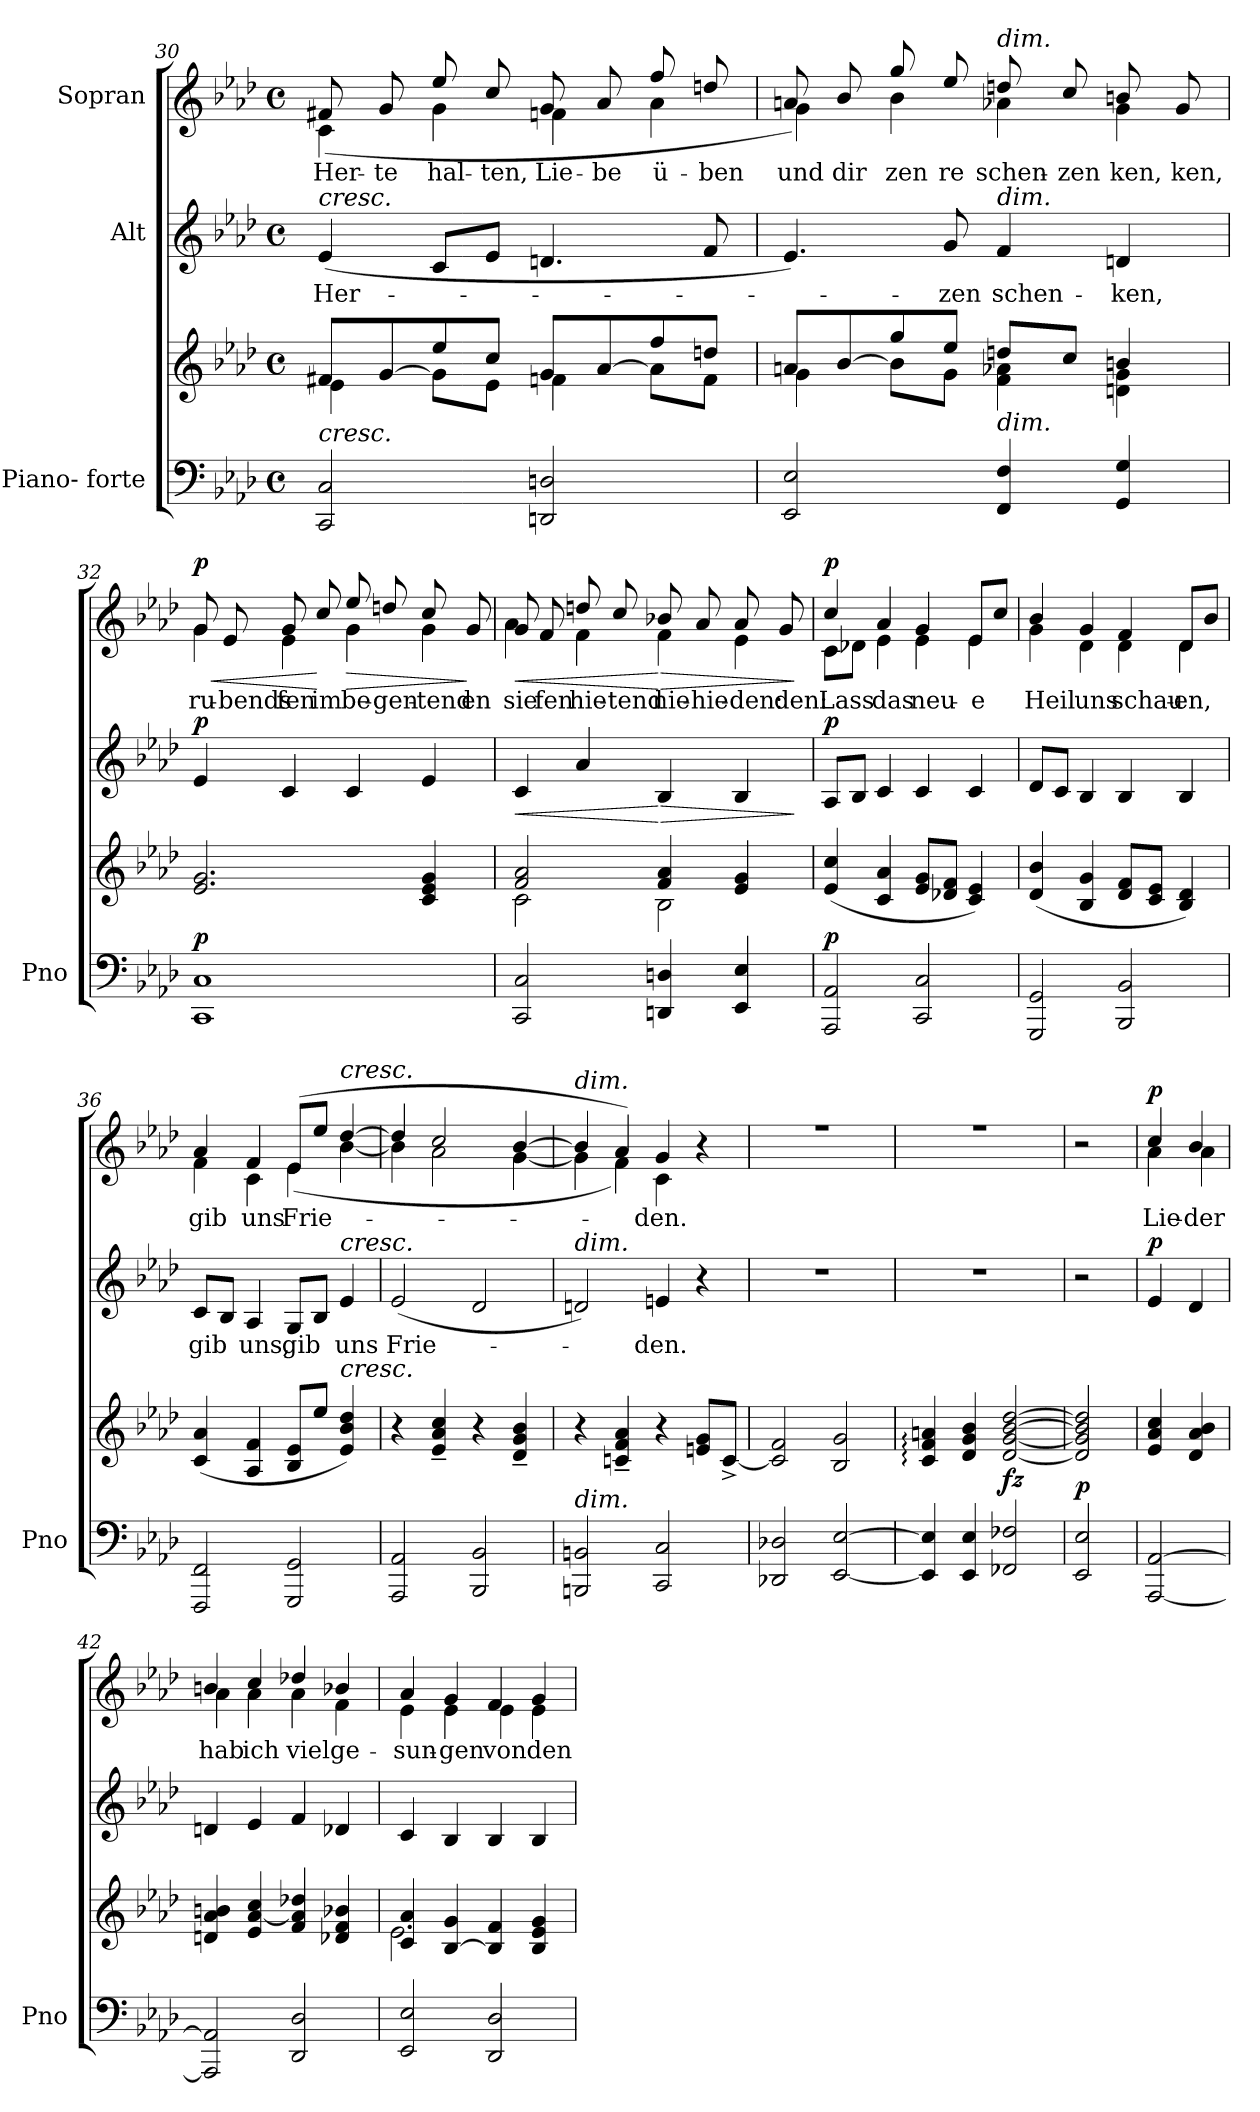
**kern	**kern	**dynam	**kern	**text	**dynam	**kern	**text	**dynam
*part3	*part3	*part3	*part2	*part2	*part2	*part1	*part1	*part1
*staff4	*staff3	*staff3/4	*staff2	*staff2	*staff2	*staff1	*staff1	*staff1
*I"Piano- forte	*	*	*I"Alt	*	*	*I"Sopran	*	*
*I'Pno	*	*	*	*	*	*	*	*
!!LO:PB:g=z
*clefF4	*clefG2	*	*clefG2	*	*	*clefG2	*	*
*k[b-e-a-d-]	*k[b-e-a-d-]	*	*k[b-e-a-d-]	*	*	*k[b-e-a-d-]	*	*
*M4/4	*M4/4	*	*M4/4	*	*	*M4/4	*	*
*met(c)	*met(c)	*	*met(c)	*	*	*met(c)	*	*
=30	=30	=30	=30	=30	=30	=30	=30	=30
*	*^	*	*	*	*	*	*	*
!	!	!	!	!	!	!	!LO:TX:a:i:t=cresc.	!	!
!	!	!	!	!LO:TX:a:i:t=cresc.	!	!	!	!	!
!LO:TX:a:i:t=cresc.	!	!	!	!	!	!	!	!	!
!	!	!	!	!	!LO:LY:b	!	!	!LO:LY:b	!
*	*	*	*	*	*	*	*^	*	*
!	!	!	!	!	!	!	!	!	!LO:LY:b	!
2CC/ 2C/	8f#X/L	4e-\	.	(4e-/	Her-	.	8f#X/	(4c\	Her-	.
!	!	!	!	!	!	!	!	!	!LO:LY:b	!
.	[8g/	.	.	.	.	.	8g/	.	-te	.
!	!	!	!	!	!	!	!	!	!LO:LY:b	!
.	8ee-/	8g\L]	.	8c/L	.	.	8ee-/	4g\	hal-	.
!	!	!	!	!	!	!	!	!	!LO:LY:b	!
.	8cc/J	8e-\J	.	8e-/J	.	.	8cc/	.	-ten,	.
!	!	!	!	!	!	!	!	!	!LO:LY:b	!
2DDn/ 2Dn/	8g/L	4fn\	.	4.dn/	.	.	8g/	4fn\	Lie-	.
!	!	!	!	!	!	!	!	!	!LO:LY:b	!
.	[8a-/	.	.	.	.	.	8a-/	.	-be	.
!	!	!	!	!	!	!	!	!	!LO:LY:b	!
.	8ff/	8a-\L]	.	.	.	.	8ff/	4a-\	ü-	.
!	!	!	!	!	!	!	!	!	!LO:LY:b	!
.	8ddn/J	8f\J	.	8f/	.	.	8ddn/	.	-ben	.
=31	=31	=31	=31	=31	=31	=31	=31	=31	=31	=31
!	!	!	!	!	!	!	!	!	!LO:LY:b	!
2EE-/ 2E-/	8an/L	4g\	.	4.e-/)	.	.	8an/	4g\)	und	.
!	!	!	!	!	!	!	!	!	!LO:LY:b	!
.	[8b-/	.	.	.	.	.	8b-/	.	dir	.
!	!	!	!	!	!	!	!	!	!LO:LY:b	!
!	!	!	!	!	!	!	!	!	!LO:LY:b	!
.	8gg/	8b-\L]	.	.	.	.	8gg/	4b-\	-zen	.
!	!	!	!	!	!LO:LY:b	!	!	!	!LO:LY:b	!
.	8ee-/J	8g\J	.	8g/	-zen	.	8ee-/	.	-re	.
!	!	!	!	!	!	!	!LO:TX:a:i:t=dim.	!	!	!
!	!	!	!	!LO:TX:a:i:t=dim.	!	!	!	!	!	!
!LO:TX:a:i:t=dim.	!	!	!	!	!	!	!	!	!	!
!	!	!	!	!	!LO:LY:b	!	!	!	!LO:LY:b	!
!	!	!	!	!	!	!	!	!	!LO:LY:b	!
4FF/ 4F/	8ddn/L	4f\ 4a-X\	.	4f/	schen-	.	8ddn/	4a-X\	schen-	.
!	!	!	!	!	!	!	!	!	!LO:LY:b	!
.	8cc/J	.	.	.	.	.	8cc/	.	-zen	.
!	!	!	!	!	!LO:LY:b	!	!	!	!LO:LY:b	!
!	!	!	!	!	!	!	!	!	!LO:LY:b	!
4GG/ 4G/	4bn/	4dn\ 4g\	.	4dn/	-ken,	.	8bn/	4g\	-ken,	.
!	!	!	!	!	!	!	!	!	!LO:LY:b	!
.	.	.	.	.	.	.	8g/	.	-ken,	.
*	*v	*v	*	*	*	*	*	*	*	*
!!LO:LB:g=z	!!
=32	=32	=32	=32	=32	=32	=32	=32	=32	=32
!	!	!	!	!	!	!	!	!LO:LY:b	!LO:HP:b
!	!	!LO:DY:a=2	!	!	!LO:DY:a	!	!	!LO:LY:b	!LO:DY:n=1:a
1CC 1C	2.e-/ 2.g/	p	4e-/	.	p	8g/	4g\	ru-	< p
!	!	!	!	!	!	!	!	!LO:LY:b	!
.	.	.	.	.	.	8e-/	.	-bends	.
!	!	!	!	!	!	!	!	!LO:LY:b	!
!	!	!	!	!	!	!	!	!LO:LY:b	!
.	.	.	4c/	.	.	8g/	4e-\	-fen	.
!	!	!	!	!	!	!	!	!LO:LY:b	!
.	.	.	.	.	.	8cc/	.	im	[
!	!	!	!	!	!	!	!	!LO:LY:b	!LO:HP:b
!	!	!	!	!	!	!	!	!LO:LY:b	!
.	.	.	4c/	.	.	8ee-/	4g\	be-	>
!	!	!	!	!	!	!	!	!LO:LY:b	!
.	.	.	.	.	.	8ddn/	.	-gen-	.
!	!	!	!	!	!	!	!	!LO:LY:b	!
!	!	!	!	!	!	!	!	!LO:LY:b	!
.	4c/ 4e-/ 4g/	.	4e-/	.	.	8cc/	4g\	-tend	.
!	!	!	!	!	!	!	!	!LO:LY:b	!
.	.	.	.	.	.	8g/	.	-en	]
=33	=33	=33	=33	=33	=33	=33	=33	=33	=33
*	*^	*	*	*	*	*	*	*	*
!	!	!	!	!	!	!LO:HP:b	!	!	!LO:LY:b	!LO:HP:b
!	!	!	!	!	!	!	!	!	!LO:LY:b	!
2CC/ 2C/	2f/ 2a-/	2c\	.	4c/	.	<	8g/	4a-\	sie	<
!	!	!	!	!	!	!	!	!	!LO:LY:b	!
.	.	.	.	.	.	.	8f/	.	-fen	.
!	!	!	!	!	!	!	!	!	!LO:LY:b	!
!	!	!	!	!	!	!	!	!	!LO:LY:b	!
.	.	.	.	4a-/	.	.	8ddn/	4f\	hie-	.
!	!	!	!	!	!	!	!	!	!LO:LY:b	!
.	.	.	.	.	.	.	8cc/	.	-tend	.
!	!	!	!	!	!	!LO:HP:n=1:b	!	!	!LO:LY:b	!LO:HP:n=1:b
!	!	!	!	!	!	!	!	!	!LO:LY:b	!
4DDn/ 4Dn/	4f/ 4a-/	2B-\	.	4B-/	.	[ >	8b-X/	4f\	-nie-	[ >
!	!	!	!	!	!	!	!	!	!LO:LY:b	!
.	.	.	.	.	.	.	8a-/	.	hie-	.
!	!	!	!	!	!	!	!	!	!LO:LY:b	!
!	!	!	!	!	!	!	!	!	!LO:LY:b	!
4EE-/ 4E-/	4e-/ 4g/	.	.	4B-/	.	.	8a-/	4e-\	-den:	.
!	!	!	!	!	!	!	!	!	!LO:LY:b	!
.	.	.	.	.	.	.	8g/	.	-den:	.
*	*v	*v	*	*	*	*	*v	*v	*	*
.	.	.	.	.	]	.	.	]
!!LO:LB:g=z
=34	=34	=34	=34	=34	=34	=34	=34	=34
!	!	!LO:DY:a=2	!	!	!LO:DY:a	!	!LO:LY:b	!LO:DY:a
*	*	*	*	*	*	*^	*	*
2AAA-/ 2AA-/	(4e-/ 4cc/	p	8A-/L	.	p	4cc/	8c\L	Lass	p
.	.	.	8B-/J	.	.	.	8d-X\J	.	.
!	!	!	!	!	!	!	!	!LO:LY:b	!
.	4c/ 4a-/	.	4c/	.	.	4a-/	4e-\	das	.
!	!	!	!	!	!	!	!	!LO:LY:b	!
2CC/ 2C/	8e-/ 8g/L	.	4c/	.	.	4g/	4e-\	neu-	.
.	8d-X/ 8f/J	.	.	.	.	.	.	.	.
!	!	!	!	!	!	!	!	!LO:LY:b	!
.	4c/ 4e-/)	.	4c/	.	.	8e-/L	4e-\	-e	.
.	.	.	.	.	.	8cc/J	.	.	.
=35	=35	=35	=35	=35	=35	=35	=35	=35	=35
!	!	!	!	!	!	!	!	!LO:LY:b	!
2GGG/ 2GG/	(4d-/ 4b-/	.	8d-/L	.	.	4b-/	4g\	Heil	.
.	.	.	8c/J	.	.	.	.	.	.
!	!	!	!	!	!	!	!	!LO:LY:b	!
.	4B-/ 4g/	.	4B-/	.	.	4g/	4d-\	uns	.
!	!	!	!	!	!	!	!	!LO:LY:b	!
2BBB-/ 2BB-/	8d-/ 8f/L	.	4B-/	.	.	4f/	4d-\	schau-	.
.	8c/ 8e-/J	.	.	.	.	.	.	.	.
!	!	!	!	!	!	!	!	!LO:LY:b	!
.	4B-/ 4d-/)	.	4B-/	.	.	8d-/L	4d-\	-en,	.
.	.	.	.	.	.	8b-/J	.	.	.
=36	=36	=36	=36	=36	=36	=36	=36	=36	=36
!	!	!	!	!LO:LY:b	!	!	!	!LO:LY:b	!
2FFF/ 2FF/	(4c/ 4a-/	.	8c/L	-gib	.	4a-/	4f\	gib	.
.	.	.	8B-/J	.	.	.	.	.	.
!	!	!	!	!LO:LY:b	!	!	!	!LO:LY:b	!
.	4A-/ 4f/	.	4A-/	uns,	.	4f/	4c\	uns	.
!	!	!	!	!LO:LY:b	!	!	!	!LO:LY:b	!
2GGG/ 2GG/	8B-/ 8e-/L	.	8G/L	gib	.	(8e-/L	(4e-\	Frie-	.
.	8ee-/J	.	8B-/J	.	.	8ee-/J	.	.	.
!	!	!	!	!	!	!LO:TX:a:i:t=cresc.	!	!	!
!	!	!	!LO:TX:a:i:t=cresc.	!	!	!	!	!	!
!	!LO:TX:a:i:t=cresc.	!	!	!	!	!	!	!	!
!	!	!	!	!LO:LY:b	!	!	!	!	!
.	4e-/ 4b-/ 4dd-/)	.	4e-/	uns	.	[4dd-/	[4b-\	.	.
!!LO:PB:g=z	!!
=37	=37	=37	=37	=37	=37	=37	=37	=37	=37
!	!	!	!	!LO:LY:b	!	!	!	!	!
2AAA-/ 2AA-/	4r	.	(2e-/	Frie-	.	4dd-/]	4b-\]	.	.
.	4e-/~ 4a-/~ 4cc/~	.	.	.	.	2cc/	2a-\	.	.
2BBB-/ 2BB-/	4r	.	2d-/	.	.	.	.	.	.
.	4d-/~ 4g/~ 4b-/~	.	.	.	.	[4b-/	[4g\	.	.
=38	=38	=38	=38	=38	=38	=38	=38	=38	=38
!	!	!	!	!	!	!LO:TX:a:i:t=dim.	!	!	!
!	!	!	!LO:TX:a:i:t=dim.	!	!	!	!	!	!
!LO:TX:a:i:t=dim.	!	!	!	!	!	!	!	!	!
2BBBn/ 2BBn/	4r	.	2dn/)	.	.	4b-/]	4g\]	.	.
.	4cn/~ 4f/~ 4a-/~	.	.	.	.	4a-/)	4f\)	.	.
!	!	!	!	!LO:LY:b	!	!	!	!LO:LY:b	!
2CC/ 2C/	4r	.	4en/	-den.	.	4g/	4c\	-den.	.
.	8en/ 8g/L	.	4r	.	.	4r	4ryy	.	.
.	[8c^/J	.	.	.	.	.	.	.	.
=39	=39	=39	=39	=39	=39	=39	=39	=39	=39
2DD-X/ 2D-X/	2c/] 2f/	.	1r	.	.	1r	1ryy	.	.
[2EE-/ [2E-/	2B-/ 2g/	.	.	.	.	.	.	.	.
=40	=40	=40	=40	=40	=40	=40	=40	=40	=40
4EE-/] 4E-/]	4c/: 4f/: 4an/:	.	1r	.	.	1r	1ryy	.	.
4EE-/ 4E-/	4d-/ 4g/ 4b-/	.	.	.	.	.	.	.	.
!	!	!LO:DY:a=2	!	!	!	!	!	!	!
2FF-X/ 2F-X/	[2d-/ [2g/ [2b-/ [2dd-/	fz	.	.	.	.	.	.	.
*	*	*	*	*	*	*v	*v	*	*
=41	=41	=41	=41	=41	=41	=41	=41	=41
!	!	!LO:DY:a=2	!	!	!	!	!	!
2EE-/ 2E-/	2d-/] 2g/] 2b-/] 2dd-/]	p	2r	.	.	2r	.	.
!!LO:LB:g=z
=41X1	=41X1	=41X1	=41X1	=41X1	=41X1	=41X1	=41X1	=41X1
!	!	!	!	!	!LO:DY:a	!	!LO:LY:b	!LO:DY:a
*	*	*	*	*	*	*^	*	*
[2AAA-/ [2AA-/	4e-/ 4a-/ 4cc/	.	4e-/	.	p	4cc/	4a-\	Lie-	p
!	!	!	!	!	!	!	!	!LO:LY:b	!
.	4d-/ 4a-/ 4b-/	.	4d-/	.	.	4b-/	4a-\	-der	.
=42	=42	=42	=42	=42	=42	=42	=42	=42	=42
!	!	!	!	!	!	!	!	!LO:LY:b	!
2AAA-/] 2AA-/]	4dn/ 4a-/ 4bn/	.	4dn/	.	.	4bn/	4a-\	hab	.
!	!	!	!	!	!	!	!	!LO:LY:b	!
.	4e-/ [4a-/ 4cc/	.	4e-/	.	.	4cc/	4a-\	ich	.
!	!	!	!	!	!	!	!	!LO:LY:b	!
2DD-/ 2D-/	4f/ 4a-/] 4dd-X/	.	4f/	.	.	4dd-X/	4a-\	viel	.
!	!	!	!	!	!	!	!	!LO:LY:b	!
.	4d-X/ 4f/ 4b-X/	.	4d-X/	.	.	4b-X/	4f\	ge-	.
=43	=43	=43	=43	=43	=43	=43	=43	=43	=43
*	*^	*	*	*	*	*	*	*	*
!	!	!	!	!	!	!	!	!	!LO:LY:b	!
2EE-/ 2E-/	4c/ 4a-/	2.e-\	.	4c/	.	.	4a-/	4e-\	-sun-	.
!	!	!	!	!	!	!	!	!	!LO:LY:b	!
.	[4B-/ 4g/	.	.	4B-/	.	.	4g/	4e-\	-gen	.
!	!	!	!	!	!	!	!	!	!LO:LY:b	!
2DD-/ 2D-/	4B-/] 4f/	.	.	4B-/	.	.	4f/	4e-\	von	.
!	!	!	!	!	!	!	!	!	!LO:LY:b	!
.	4B-/ 4e-/ 4g/	4ryy	.	4B-/	.	.	4g/	4e-\	den	.
*	*v	*v	*	*	*	*	*v	*v	*	*
=	=	=	=	=	=	=	=	=
*-	*-	*-	*-	*-	*-	*-	*-	*-
